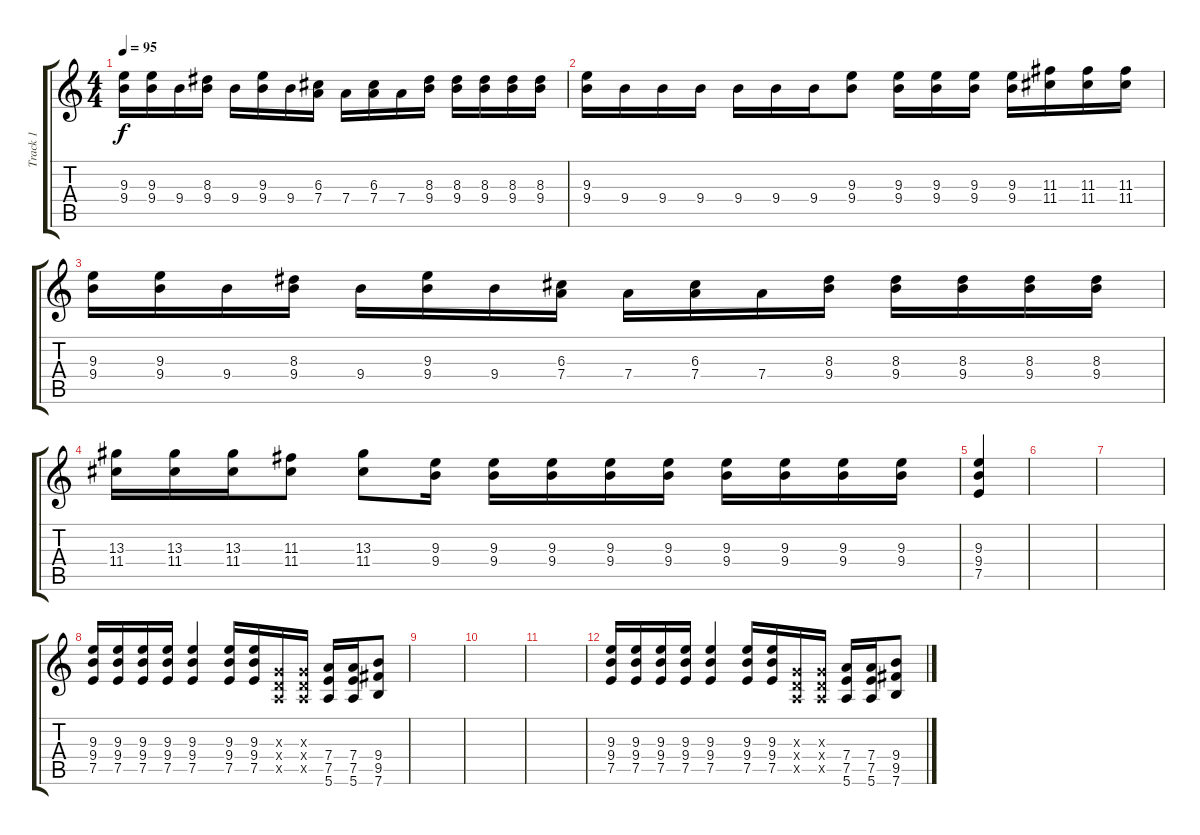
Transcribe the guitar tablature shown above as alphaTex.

\track ("Track 1" "Track 1") {instrument distortionguitar}
\staff {score tabs}
\tuning (E4 B3 G3 D3 A2 E2) {hide}
\ts (4 4)
\tempo 95
\clef g2
\ks c
(9.3 9.4).16{dy f instrument distortionguitar} (9.3 9.4).16 9.4.16 (8.3 9.4).16 9.4.16 (9.3 9.4).16 9.4.16 (6.3 7.4).16 7.4.16 (6.3 7.4).16 7.4.16 (8.3 9.4).16 (8.3 9.4).16 (8.3 9.4).16 (8.3 9.4).16 (8.3 9.4).16 |
(9.3 9.4).16 9.4.16 9.4.16 9.4.16 9.4.16 9.4.16 9.4.16 (9.3 9.4).8 (9.3 9.4).16 (9.3 9.4).16 (9.3 9.4).16 (9.3 9.4).16 (11.3 11.4).16 (11.3 11.4).16 (11.3 11.4).16 |
(9.3 9.4).16 (9.3 9.4).16 9.4.16 (8.3 9.4).16 9.4.16 (9.3 9.4).16 9.4.16 (6.3 7.4).16 7.4.16 (6.3 7.4).16 7.4.16 (8.3 9.4).16 (8.3 9.4).16 (8.3 9.4).16 (8.3 9.4).16 (8.3 9.4).16 |
(13.3 11.4).16 (13.3 11.4).16 (13.3 11.4).16 (11.3 11.4).8 (13.3 11.4).8 (9.3 9.4).16 (9.3 9.4).16 (9.3 9.4).16 (9.3 9.4).16 (9.3 9.4).16 (9.3 9.4).16 (9.3 9.4).16 (9.3 9.4).16 (9.3 9.4).16 |
(9.3 9.4 7.5).4 |
|
|
(9.3 9.4 7.5).16 (9.3 9.4 7.5).16 (9.3 9.4 7.5).16 (9.3 9.4 7.5).16 (9.3 9.4 7.5).4 (9.3 9.4 7.5).16 (9.3 9.4 7.5).16 (0.3{x} 0.4{x} 0.5{x}).16 (0.3{x} 0.4{x} 0.5{x}).16 (7.4 7.5 5.6).16 (7.4 7.5 5.6).16 (9.4 9.5 7.6).8 |
|
|
|
(9.3 9.4 7.5).16 (9.3 9.4 7.5).16 (9.3 9.4 7.5).16 (9.3 9.4 7.5).16 (9.3 9.4 7.5).4 (9.3 9.4 7.5).16 (9.3 9.4 7.5).16 (0.3{x} 0.4{x} 0.5{x}).16 (0.3{x} 0.4{x} 0.5{x}).16 (7.4 7.5 5.6).16 (7.4 7.5 5.6).16 (9.4 9.5 7.6).8
